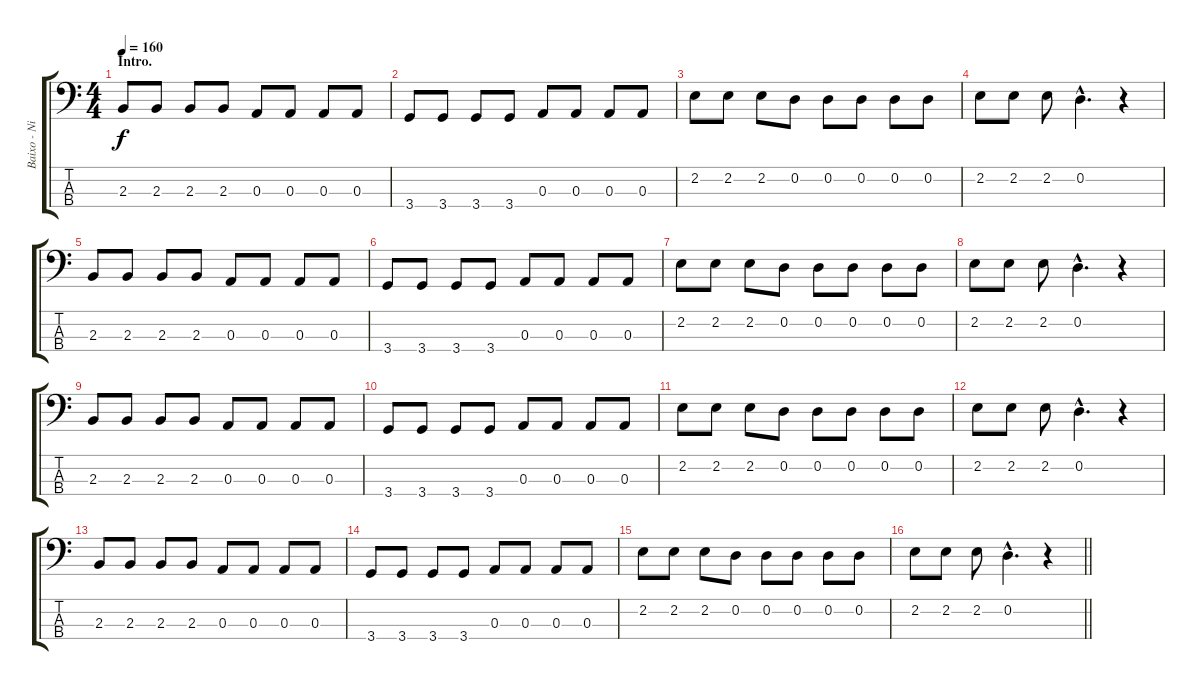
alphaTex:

\track ("Baixo - Nikola" "Baixo - Ni") {instrument electricbasspick}
\staff {score tabs}
\tuning (G2 D2 A1 E1) {hide}
\ts (4 4)
\section ("" "Intro.")
\tempo 160
\clef f4
\ks c
2.3.8{dy f} 2.3.8 2.3.8 2.3.8 0.3.8 0.3.8 0.3.8 0.3.8 |
3.4.8 3.4.8 3.4.8 3.4.8 0.3.8 0.3.8 0.3.8 0.3.8 |
2.2.8 2.2.8 2.2.8 0.2.8 0.2.8 0.2.8 0.2.8 0.2.8 |
2.2.8 2.2.8 2.2.8 0.2{hac}.4{d} r.4 |
2.3.8 2.3.8 2.3.8 2.3.8 0.3.8 0.3.8 0.3.8 0.3.8 |
3.4.8 3.4.8 3.4.8 3.4.8 0.3.8 0.3.8 0.3.8 0.3.8 |
2.2.8 2.2.8 2.2.8 0.2.8 0.2.8 0.2.8 0.2.8 0.2.8 |
2.2.8 2.2.8 2.2.8 0.2{hac}.4{d} r.4 |
2.3.8 2.3.8 2.3.8 2.3.8 0.3.8 0.3.8 0.3.8 0.3.8 |
3.4.8 3.4.8 3.4.8 3.4.8 0.3.8 0.3.8 0.3.8 0.3.8 |
2.2.8 2.2.8 2.2.8 0.2.8 0.2.8 0.2.8 0.2.8 0.2.8 |
2.2.8 2.2.8 2.2.8 0.2{hac}.4{d} r.4 |
2.3.8 2.3.8 2.3.8 2.3.8 0.3.8 0.3.8 0.3.8 0.3.8 |
3.4.8 3.4.8 3.4.8 3.4.8 0.3.8 0.3.8 0.3.8 0.3.8 |
2.2.8 2.2.8 2.2.8 0.2.8 0.2.8 0.2.8 0.2.8 0.2.8 |
\barLineRight lightlight
2.2.8 2.2.8 2.2.8 0.2{hac}.4{d} r.4
